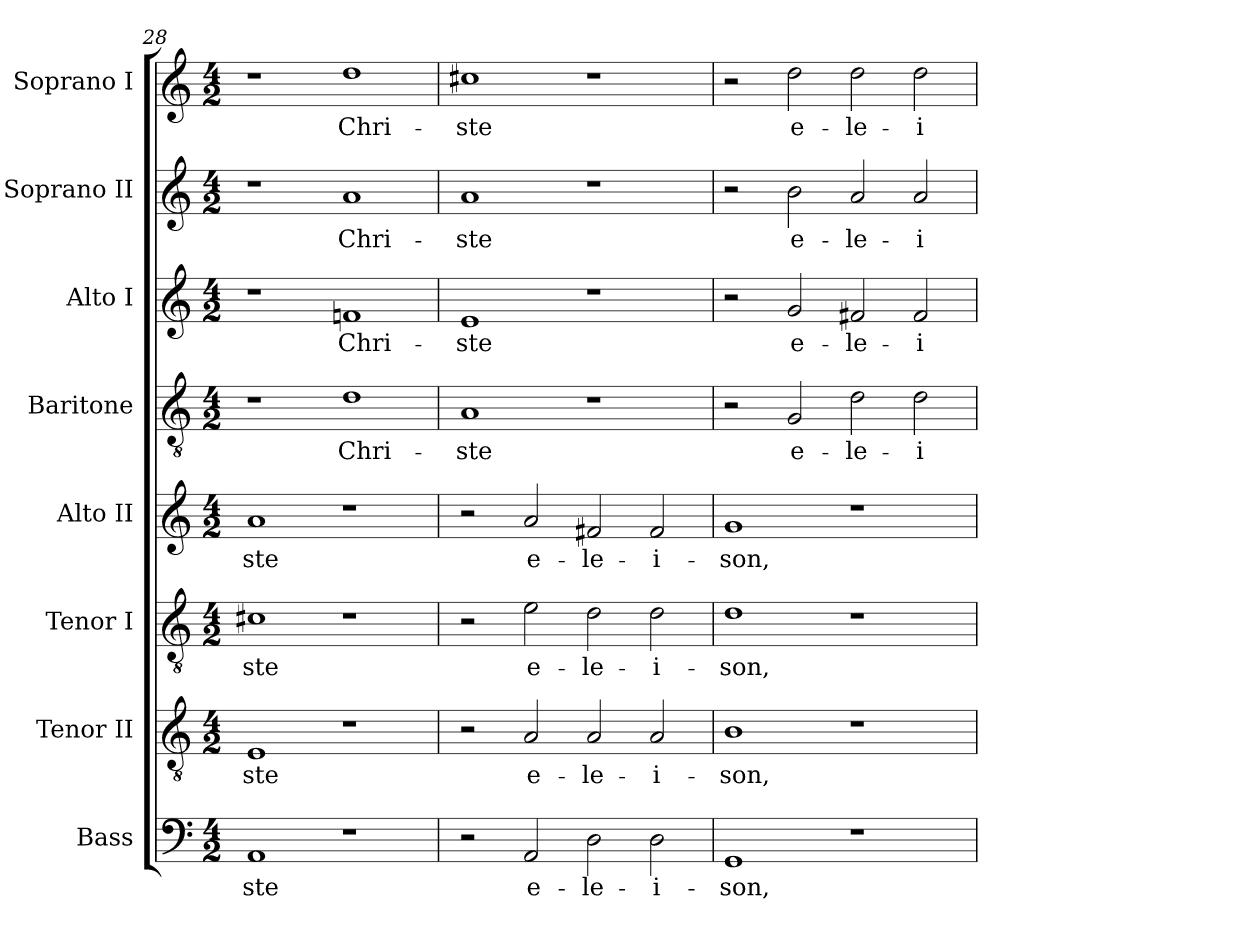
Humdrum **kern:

**kern	**text	**kern	**text	**kern	**text	**kern	**text	**kern	**text	**kern	**text	**kern	**text	**kern	**text
*part8	*part8	*part7	*part7	*part6	*part6	*part5	*part5	*part4	*part4	*part3	*part3	*part2	*part2	*part1	*part1
*staff8	*staff8	*staff7	*staff7	*staff6	*staff6	*staff5	*staff5	*staff4	*staff4	*staff3	*staff3	*staff2	*staff2	*staff1	*staff1
*I"Bass	*	*I"Tenor II	*	*I"Tenor I	*	*I"Alto II	*	*I"Baritone	*	*I"Alto I	*	*I"Soprano II	*	*I"Soprano I	*
*clefF4	*	*clefGv2	*	*clefGv2	*	*clefG2	*	*clefGv2	*	*clefG2	*	*clefG2	*	*clefG2	*
*ITrd7c12	*	*ITrd7c12	*	*ITrd7c12	*	*	*	*ITrd7c12	*	*	*	*	*	*	*
*k[]	*	*k[]	*	*k[]	*	*k[]	*	*k[]	*	*k[]	*	*k[]	*	*k[]	*
*C:	*	*C:	*	*C:	*	*C:	*	*C:	*	*C:	*	*C:	*	*C:	*
*M4/2	*	*M4/2	*	*M4/2	*	*M4/2	*	*M4/2	*	*M4/2	*	*M4/2	*	*M4/2	*
=28	=28	=28	=28	=28	=28	=28	=28	=28	=28	=28	=28	=28	=28	=28	=28
!	!LO:LY:b:color=#000000	!	!	!	!	!	!	!	!	!	!	!	!	!	!
!	!	!	!LO:LY:b:color=#000000	!	!	!	!	!	!	!	!	!	!	!	!
!	!	!	!	!	!LO:LY:b:color=#000000	!	!	!	!	!	!	!	!	!	!
!	!	!	!	!	!	!	!LO:LY:b:color=#000000	!	!	!	!	!	!	!	!
1AAAi	-ste	1EEi	-ste	1C#Xi	-ste	1ai	-ste	1r	.	1r	.	1r	.	1r	.
!	!	!	!	!	!	!	!	!	!LO:LY:b:color=#000000	!	!	!	!	!	!
!	!	!	!	!	!	!	!	!	!	!	!LO:LY:b:color=#000000	!	!	!	!
!	!	!	!	!	!	!	!	!	!	!	!	!	!LO:LY:b:color=#000000	!	!
!	!	!	!	!	!	!	!	!	!	!	!	!	!	!	!LO:LY:b:color=#000000
1r	.	1r	.	1r	.	1r	.	1Di	Chri-	1fni	Chri-	1ai	Chri-	1ddi	Chri-
!!LO:LB:g=z
=29	=29	=29	=29	=29	=29	=29	=29	=29	=29	=29	=29	=29	=29	=29	=29
!	!	!	!	!	!	!	!	!	!LO:LY:b:color=#000000	!	!	!	!	!	!
!	!	!	!	!	!	!	!	!	!	!	!LO:LY:b:color=#000000	!	!	!	!
!	!	!	!	!	!	!	!	!	!	!	!	!	!LO:LY:b:color=#000000	!	!
!	!	!	!	!	!	!	!	!	!	!	!	!	!	!	!LO:LY:b:color=#000000
2r	.	2r	.	2r	.	2r	.	1AAi	-ste	1ei	-ste	1ai	-ste	1cc#Xi	-ste
!	!LO:LY:b:color=#000000	!	!	!	!	!	!	!	!	!	!	!	!	!	!
!	!	!	!LO:LY:b:color=#000000	!	!	!	!	!	!	!	!	!	!	!	!
!	!	!	!	!	!LO:LY:b:color=#000000	!	!	!	!	!	!	!	!	!	!
!	!	!	!	!	!	!	!LO:LY:b:color=#000000	!	!	!	!	!	!	!	!
2AAAi/	e-	2AAi/	e-	2Ei\	e-	2ai/	e-	.	.	.	.	.	.	.	.
!	!LO:LY:b:color=#000000	!	!	!	!	!	!	!	!	!	!	!	!	!	!
!	!	!	!LO:LY:b:color=#000000	!	!	!	!	!	!	!	!	!	!	!	!
!	!	!	!	!	!LO:LY:b:color=#000000	!	!	!	!	!	!	!	!	!	!
!	!	!	!	!	!	!	!LO:LY:b:color=#000000	!	!	!	!	!	!	!	!
2DDi\	-le-	2AAi/	-le-	2Di\	-le-	2f#Xi/	-le-	1r	.	1r	.	1r	.	1r	.
!	!LO:LY:b:color=#000000	!	!	!	!	!	!	!	!	!	!	!	!	!	!
!	!	!	!LO:LY:b:color=#000000	!	!	!	!	!	!	!	!	!	!	!	!
!	!	!	!	!	!LO:LY:b:color=#000000	!	!	!	!	!	!	!	!	!	!
!	!	!	!	!	!	!	!LO:LY:b:color=#000000	!	!	!	!	!	!	!	!
2DDi\	-i-	2AAi/	-i-	2Di\	-i-	2f#i/	-i-	.	.	.	.	.	.	.	.
=30	=30	=30	=30	=30	=30	=30	=30	=30	=30	=30	=30	=30	=30	=30	=30
!	!LO:LY:b:color=#000000	!	!	!	!	!	!	!	!	!	!	!	!	!	!
!	!	!	!LO:LY:b:color=#000000	!	!	!	!	!	!	!	!	!	!	!	!
!	!	!	!	!	!LO:LY:b:color=#000000	!	!	!	!	!	!	!	!	!	!
!	!	!	!	!	!	!	!LO:LY:b:color=#000000	!	!	!	!	!	!	!	!
1GGGi	-son,	1BBi	-son,	1Di	-son,	1gi	-son,	2r	.	2r	.	2r	.	2r	.
!	!	!	!	!	!	!	!	!	!LO:LY:b:color=#000000	!	!	!	!	!	!
!	!	!	!	!	!	!	!	!	!	!	!LO:LY:b:color=#000000	!	!	!	!
!	!	!	!	!	!	!	!	!	!	!	!	!	!LO:LY:b:color=#000000	!	!
!	!	!	!	!	!	!	!	!	!	!	!	!	!	!	!LO:LY:b:color=#000000
.	.	.	.	.	.	.	.	2GGi/	e-	2gi/	e-	2bi\	e-	2ddi\	e-
!	!	!	!	!	!	!	!	!	!LO:LY:b:color=#000000	!	!	!	!	!	!
!	!	!	!	!	!	!	!	!	!	!	!LO:LY:b:color=#000000	!	!	!	!
!	!	!	!	!	!	!	!	!	!	!	!	!	!LO:LY:b:color=#000000	!	!
!	!	!	!	!	!	!	!	!	!	!	!	!	!	!	!LO:LY:b:color=#000000
1r	.	1r	.	1r	.	1r	.	2Di\	-le-	2f#Xi/	-le-	2ai/	-le-	2ddi\	-le-
!	!	!	!	!	!	!	!	!	!LO:LY:b:color=#000000	!	!	!	!	!	!
!	!	!	!	!	!	!	!	!	!	!	!LO:LY:b:color=#000000	!	!	!	!
!	!	!	!	!	!	!	!	!	!	!	!	!	!LO:LY:b:color=#000000	!	!
!	!	!	!	!	!	!	!	!	!	!	!	!	!	!	!LO:LY:b:color=#000000
.	.	.	.	.	.	.	.	2Di\	-i-	2f#i/	-i-	2ai/	-i-	2ddi\	-i-
=	=	=	=	=	=	=	=	=	=	=	=	=	=	=	=
*-	*-	*-	*-	*-	*-	*-	*-	*-	*-	*-	*-	*-	*-	*-	*-
